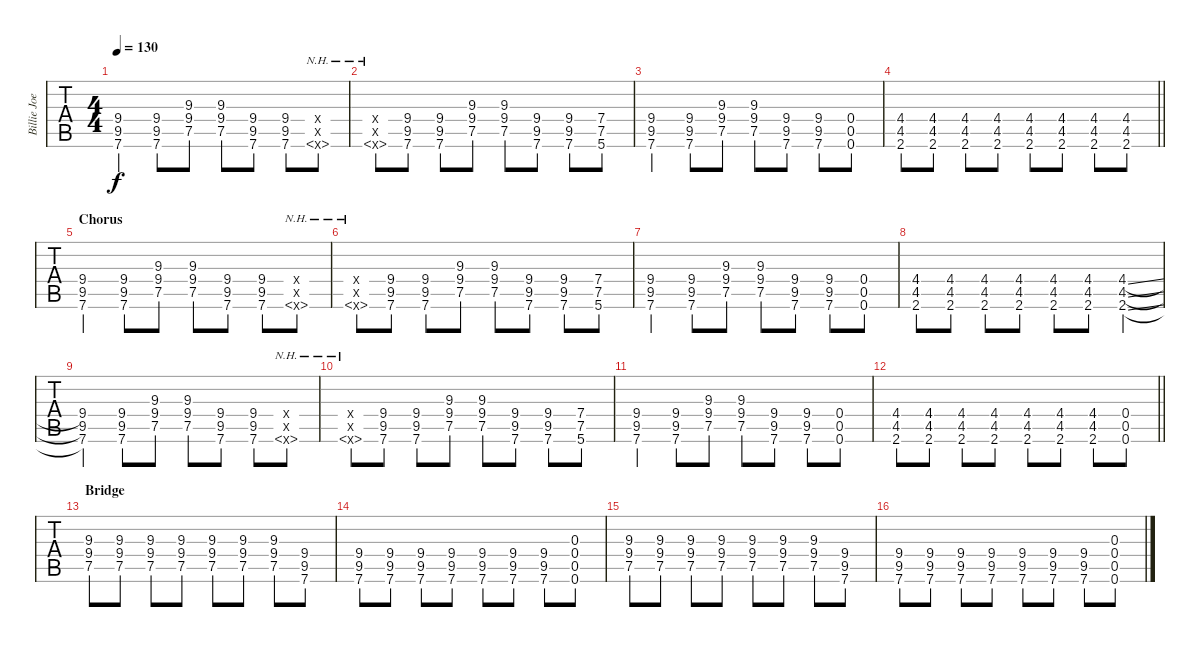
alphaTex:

\track ("Billie Joe Armstrong - Guitar One" "Billie Joe") {instrument distortionguitar}
\staff {tabs}
\tuning (E4 B3 G3 D3 A2 E2) {hide}
\ts (4 4)
\tempo 130
\clef g2
\ks c
(9.4 9.5 7.6).4{dy f} (9.4 9.5 7.6).8 (9.3 9.4 7.5).8 (9.3 9.4 7.5).8 (9.4 9.5 7.6).8 (9.4 9.5 7.6).8 (9.4{x} 9.5{x} 7.6{nh x}).8 |
(9.4{x} 9.5{x} 7.6{nh x}).8 (9.4 9.5 7.6).8 (9.4 9.5 7.6).8 (9.3 9.4 7.5).8 (9.3 9.4 7.5).8 (9.4 9.5 7.6).8 (9.4 9.5 7.6).8 (7.4 7.5 5.6).8 |
(9.4 9.5 7.6).4 (9.4 9.5 7.6).8 (9.3 9.4 7.5).8 (9.3 9.4 7.5).8 (9.4 9.5 7.6).8 (9.4 9.5 7.6).8 (0.4 0.5 0.6).8 |
\barLineRight lightlight
(4.4 4.5 2.6).8 (4.4 4.5 2.6).8 (4.4 4.5 2.6).8 (4.4 4.5 2.6).8 (4.4 4.5 2.6).8 (4.4 4.5 2.6).8 (4.4 4.5 2.6).8 (4.4 4.5 2.6).8 |
\section ("" "Chorus")
(9.4 9.5 7.6).4 (9.4 9.5 7.6).8 (9.3 9.4 7.5).8 (9.3 9.4 7.5).8 (9.4 9.5 7.6).8 (9.4 9.5 7.6).8 (9.4{x} 9.5{x} 7.6{nh x}).8 |
(9.4{x} 9.5{x} 7.6{nh x}).8 (9.4 9.5 7.6).8 (9.4 9.5 7.6).8 (9.3 9.4 7.5).8 (9.3 9.4 7.5).8 (9.4 9.5 7.6).8 (9.4 9.5 7.6).8 (7.4 7.5 5.6).8 |
(9.4 9.5 7.6).4 (9.4 9.5 7.6).8 (9.3 9.4 7.5).8 (9.3 9.4 7.5).8 (9.4 9.5 7.6).8 (9.4 9.5 7.6).8 (0.4 0.5 0.6).8 |
(4.4 4.5 2.6).8 (4.4 4.5 2.6).8 (4.4 4.5 2.6).8 (4.4 4.5 2.6).8 (4.4 4.5 2.6).8 (4.4 4.5 2.6).8 (4.4{sl} 4.5{sl} 2.6{sl}).4 |
(9.4 9.5 7.6).4 (9.4 9.5 7.6).8 (9.3 9.4 7.5).8 (9.3 9.4 7.5).8 (9.4 9.5 7.6).8 (9.4 9.5 7.6).8 (9.4{x} 9.5{x} 7.6{nh x}).8 |
(9.4{x} 9.5{x} 7.6{nh x}).8 (9.4 9.5 7.6).8 (9.4 9.5 7.6).8 (9.3 9.4 7.5).8 (9.3 9.4 7.5).8 (9.4 9.5 7.6).8 (9.4 9.5 7.6).8 (7.4 7.5 5.6).8 |
(9.4 9.5 7.6).4 (9.4 9.5 7.6).8 (9.3 9.4 7.5).8 (9.3 9.4 7.5).8 (9.4 9.5 7.6).8 (9.4 9.5 7.6).8 (0.4 0.5 0.6).8 |
\barLineRight lightlight
(4.4 4.5 2.6).8 (4.4 4.5 2.6).8 (4.4 4.5 2.6).8 (4.4 4.5 2.6).8 (4.4 4.5 2.6).8 (4.4 4.5 2.6).8 (4.4 4.5 2.6).8 (0.4 0.5 0.6).8 |
\section ("" "Bridge")
(9.3 9.4 7.5).8{balance 0} (9.3 9.4 7.5).8 (9.3 9.4 7.5).8 (9.3 9.4 7.5).8 (9.3 9.4 7.5).8 (9.3 9.4 7.5).8 (9.3 9.4 7.5).8 (9.4 9.5 7.6).8 |
(9.4 9.5 7.6).8 (9.4 9.5 7.6).8 (9.4 9.5 7.6).8 (9.4 9.5 7.6).8 (9.4 9.5 7.6).8 (9.4 9.5 7.6).8 (9.4 9.5 7.6).8 (0.3 0.4 0.5 0.6).8 |
(9.3 9.4 7.5).8 (9.3 9.4 7.5).8 (9.3 9.4 7.5).8 (9.3 9.4 7.5).8 (9.3 9.4 7.5).8 (9.3 9.4 7.5).8 (9.3 9.4 7.5).8 (9.4 9.5 7.6).8 |
(9.4 9.5 7.6).8 (9.4 9.5 7.6).8 (9.4 9.5 7.6).8 (9.4 9.5 7.6).8 (9.4 9.5 7.6).8 (9.4 9.5 7.6).8 (9.4 9.5 7.6).8 (0.3 0.4 0.5 0.6).8
